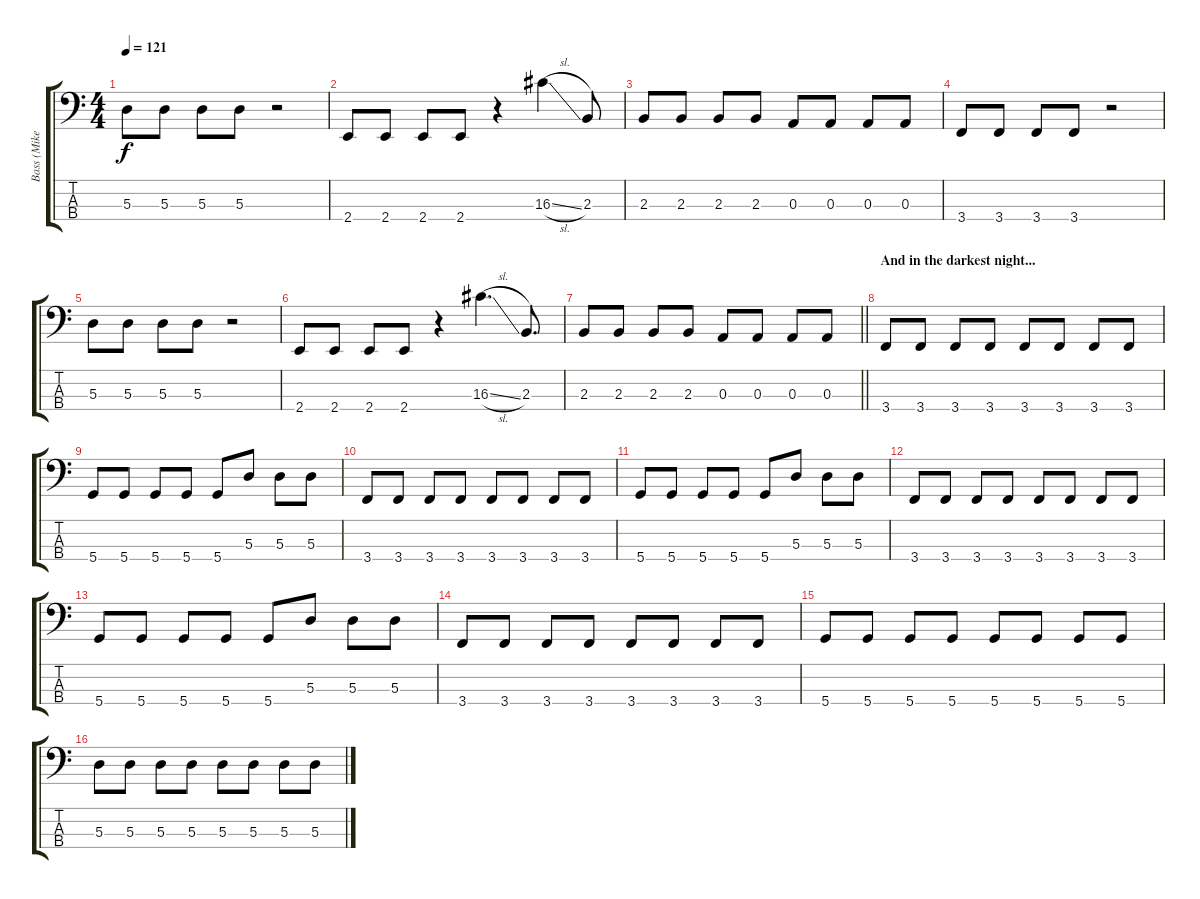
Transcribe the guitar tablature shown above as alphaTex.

\track ("Bass (Mike Dirnt)" "Bass (Mike") {instrument electricbassfinger}
\staff {score tabs}
\tuning (G2 D2 A1 D1) {hide}
\ts (4 4)
\tempo 121
\clef f4
\ks c
5.3.8{dy f} 5.3.8 5.3.8 5.3.8 r.2 |
2.4.8 2.4.8 2.4.8 2.4.8 r.4 16.3{sl}.4 2.3.8 |
2.3.8 2.3.8 2.3.8 2.3.8 0.3.8 0.3.8 0.3.8 0.3.8 |
3.4.8 3.4.8 3.4.8 3.4.8 r.2 |
5.3.8 5.3.8 5.3.8 5.3.8 r.2 |
2.4.8 2.4.8 2.4.8 2.4.8 r.4 16.3{sl}.4{d} 2.3.8{d} |
\barLineRight lightlight
2.3.8 2.3.8 2.3.8 2.3.8 0.3.8 0.3.8 0.3.8 0.3.8 |
\section ("" "And in the darkest night...")
3.4.8 3.4.8 3.4.8 3.4.8 3.4.8 3.4.8 3.4.8 3.4.8 |
5.4.8 5.4.8 5.4.8 5.4.8 5.4.8 5.3.8 5.3.8 5.3.8 |
3.4.8 3.4.8 3.4.8 3.4.8 3.4.8 3.4.8 3.4.8 3.4.8 |
5.4.8 5.4.8 5.4.8 5.4.8 5.4.8 5.3.8 5.3.8 5.3.8 |
3.4.8 3.4.8 3.4.8 3.4.8 3.4.8 3.4.8 3.4.8 3.4.8 |
5.4.8 5.4.8 5.4.8 5.4.8 5.4.8 5.3.8 5.3.8 5.3.8 |
3.4.8 3.4.8 3.4.8 3.4.8 3.4.8 3.4.8 3.4.8 3.4.8 |
5.4.8 5.4.8 5.4.8 5.4.8 5.4.8 5.4.8 5.4.8 5.4.8 |
5.3.8 5.3.8 5.3.8 5.3.8 5.3.8 5.3.8 5.3.8 5.3.8
